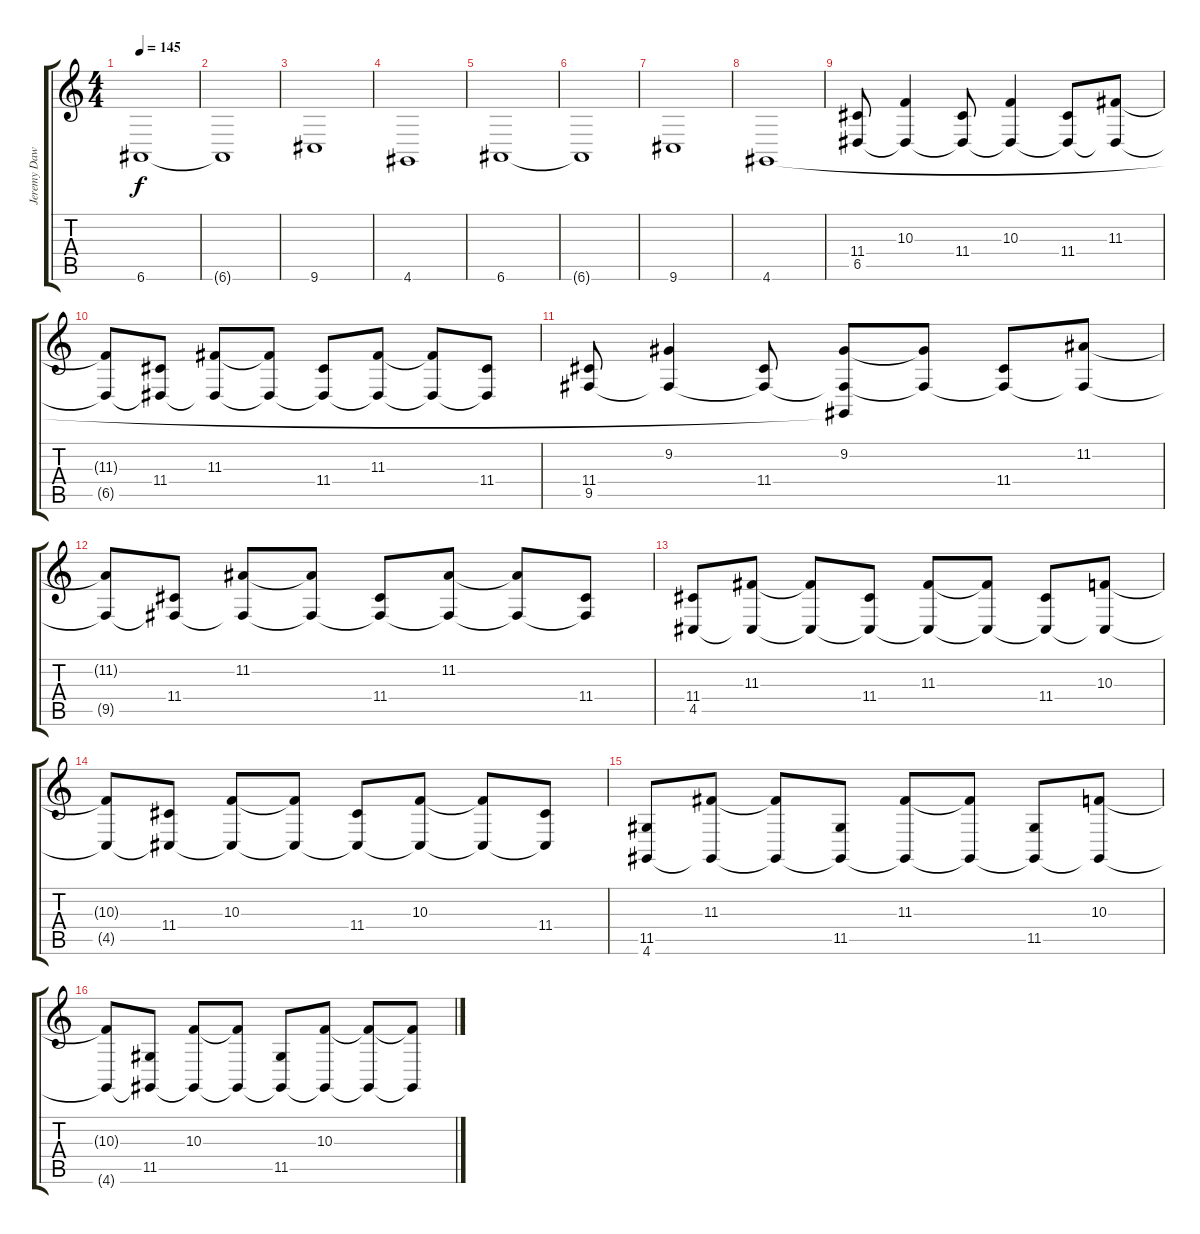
\track ("Jeremy Dawson (Lead)" "Jeremy Daw") {instrument lead2sawtooth}
\staff {score tabs}
\tuning (E4 B3 G3 D3 A2 E2) {hide}
\ts (4 4)
\tempo 145
\clef g2
\ks c
6.6.1{dy f} |
6.6{t}.1 |
9.6.1 |
4.6.1 |
6.6.1 |
6.6{t}.1 |
9.6.1 |
4.6.1 |
(11.4 6.5).8{instrument lead2sawtooth} (10.3 6.5{t}).4 (11.4 6.5{t}).8 (10.3 6.5{t}).4 (11.4 6.5{t}).8 (11.3 6.5{t}).8 |
(11.3{t} 6.5{t}).8 (11.4 6.5{t}).8 (11.3 6.5{t}).8 (11.3{t} 6.5{t}).8 (11.4 6.5{t}).8 (11.3 6.5{t}).8 (11.3{t} 6.5{t}).8 (11.4 6.5{t}).8 |
(11.4 9.5).8 (9.2 9.5{t}).4 (11.4 9.5{t}).8 (9.2 9.5{t} 4.6{t}).8 (9.2{t} 9.5{t}).8 (11.4 9.5{t}).8 (11.2 9.5{t}).8 |
(11.2{t} 9.5{t}).8 (11.4 9.5{t}).8 (11.2 9.5{t}).8 (11.2{t} 9.5{t}).8 (11.4 9.5{t}).8 (11.2 9.5{t}).8 (11.2{t} 9.5{t}).8 (11.4 9.5{t}).8 |
(11.4 4.5).8 (11.3 4.5{t}).8 (11.3{t} 4.5{t}).8 (11.4 4.5{t}).8 (11.3 4.5{t}).8 (11.3{t} 4.5{t}).8 (11.4 4.5{t}).8 (10.3 4.5{t}).8 |
(10.3{t} 4.5{t}).8 (11.4 4.5{t}).8 (10.3 4.5{t}).8 (10.3{t} 4.5{t}).8 (11.4 4.5{t}).8 (10.3 4.5{t}).8 (10.3{t} 4.5{t}).8 (11.4 4.5{t}).8 |
(11.5 4.6).8 (11.3 4.6{t}).8 (11.3{t} 4.6{t}).8 (11.5 4.6{t}).8 (11.3 4.6{t}).8 (11.3{t} 4.6{t}).8 (11.5 4.6{t}).8 (10.3 4.6{t}).8 |
(10.3{t} 4.6{t}).8 (11.5 4.6{t}).8 (10.3 4.6{t}).8 (10.3{t} 4.6{t}).8 (11.5 4.6{t}).8 (10.3 4.6{t}).8 (10.3{t} 4.6{t}).8 (10.3{t} 4.6{t}).8
